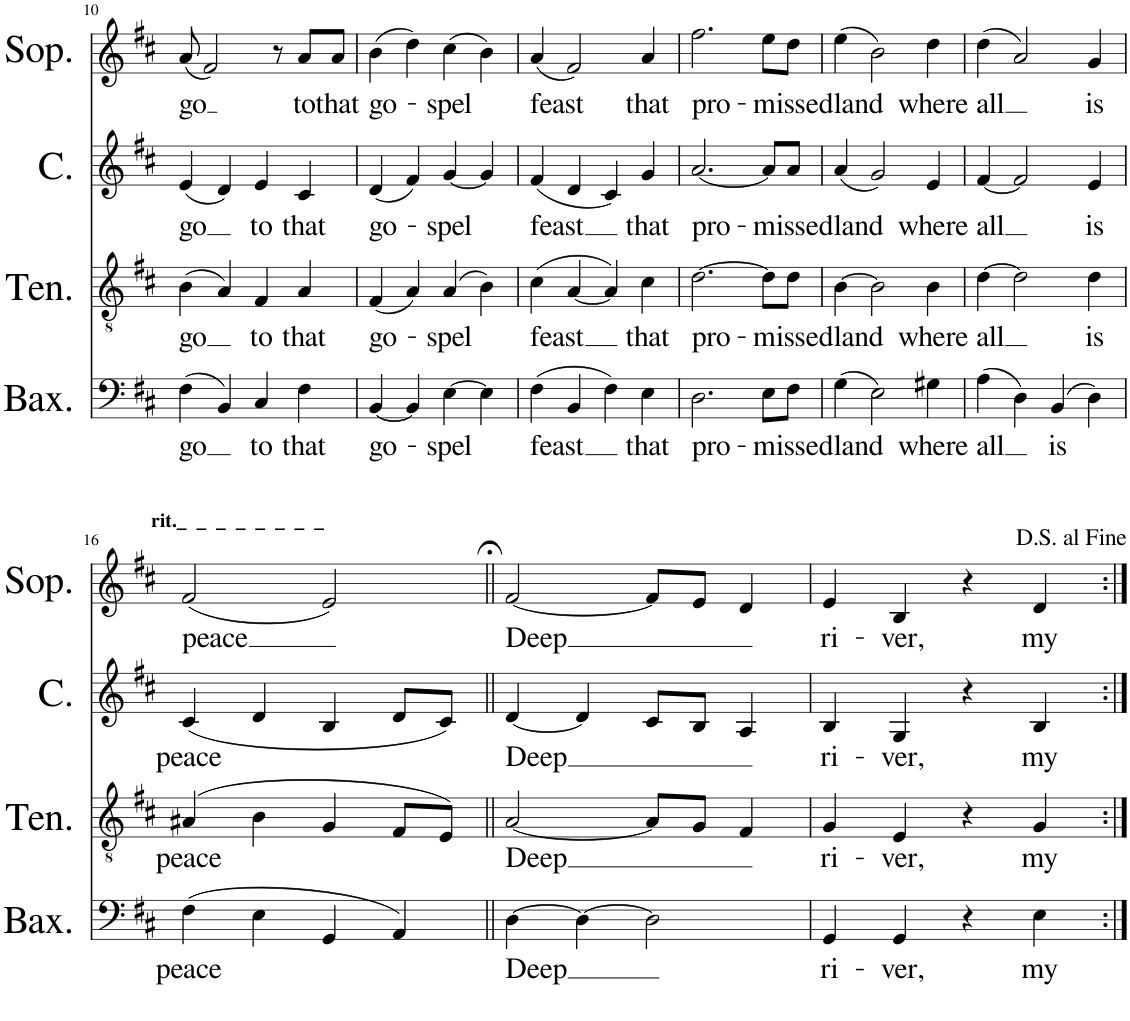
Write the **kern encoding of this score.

**kern	**text	**kern	**text	**kern	**text	**kern	**text
*part4	*part4	*part3	*part3	*part2	*part2	*part1	*part1
*staff4	*staff4	*staff3	*staff3	*staff2	*staff2	*staff1	*staff1
*I"Baixo	*	*I"Tenor	*	*I"Contralto	*	*I"Soprano	*
*I'Bax.	*	*I'Ten.	*	*I'C.	*	*I'Sop.	*
!!LO:PB:g=z
*clefF4	*	*clefGv2	*	*clefG2	*	*clefG2	*
*k[f#c#]	*	*k[f#c#]	*	*k[f#c#]	*	*k[f#c#]	*
*M4/4	*	*M4/4	*	*M4/4	*	*M4/4	*
*met(c)	*	*met(c)	*	*met(c)	*	*met(c)	*
=10	=10	=10	=10	=10	=10	=10	=10
!	!LO:LY:b	!	!LO:LY:b	!	!LO:LY:b	!	!LO:LY:b
(4F#\	go	(4B\	go	(4e/	go	(8a/	go
.	.	.	.	.	.	2f#/)	.
4BB/)	.	4A/)	.	4d/)	.	.	.
!	!LO:LY:b	!	!LO:LY:b	!	!LO:LY:b	!	!
4C#/	to	4F#/	to	4e/	to	.	.
.	.	.	.	.	.	8r	.
!	!LO:LY:b	!	!LO:LY:b	!	!LO:LY:b	!	!LO:LY:b
4F#\	that	4A/	that	4c#/	that	8a/L	to
!	!	!	!	!	!	!	!LO:LY:b
.	.	.	.	.	.	8a/J	that
=11	=11	=11	=11	=11	=11	=11	=11
!	!LO:LY:b	!	!LO:LY:b	!	!LO:LY:b	!	!LO:LY:b
[4BB/	go-	(4F#/	go-	(4d/	go-	(4b\	go-
4BB/]	.	4A/)	.	4f#/)	.	4dd\)	.
!	!LO:LY:b	!	!LO:LY:b	!	!LO:LY:b	!	!LO:LY:b
[4E\	-spel	(4A/	-spel	[4g/	-spel	(4cc#\	-spel
4E\]	.	4B\)	.	4g/]	.	4b\)	.
=12	=12	=12	=12	=12	=12	=12	=12
!	!LO:LY:b	!	!LO:LY:b	!	!LO:LY:b	!	!LO:LY:b
(4F#\	feast	(4c#\	feast	(4f#/	feast	(4a/	feast
4BB/	.	[4A/	.	4d/	.	2f#/)	.
4F#\)	.	4A/])	.	4c#/)	.	.	.
!	!LO:LY:b	!	!LO:LY:b	!	!LO:LY:b	!	!LO:LY:b
4E\	that	4c#\	that	4g/	that	4a/	that
=13	=13	=13	=13	=13	=13	=13	=13
!	!LO:LY:b	!	!LO:LY:b	!	!LO:LY:b	!	!LO:LY:b
2.D\	pro-	[2.d\	pro-	[2.a/	pro-	2.ff#\	pro-
8E\L	.	8d\L]	.	8a/L]	.	8ee\L	.
!	!LO:LY:b	!	!LO:LY:b	!	!LO:LY:b	!	!LO:LY:b
8F#\J	-missed	8d\J	-missed	8a/J	-missed	8dd\J	-missed
=14	=14	=14	=14	=14	=14	=14	=14
!	!LO:LY:b	!	!LO:LY:b	!	!LO:LY:b	!	!LO:LY:b
(4G\	land	[4B\	land	(4a/	land	(4ee\	land
2E\)	.	2B\]	.	2g/)	.	2b\)	.
!	!LO:LY:b	!	!LO:LY:b	!	!LO:LY:b	!	!LO:LY:b
4G#X\	where	4B\	where	4e/	where	4dd\	where
=15	=15	=15	=15	=15	=15	=15	=15
!	!LO:LY:b	!	!LO:LY:b	!	!LO:LY:b	!	!LO:LY:b
(4A\	all	[4d\	all	[4f#/	all	(4dd\	all
4D\)	.	2d\]	.	2f#/]	.	2a/)	.
!	!LO:LY:b	!	!	!	!	!	!
(4BB/	is	.	.	.	.	.	.
!	!	!	!LO:LY:b	!	!LO:LY:b	!	!LO:LY:b
4D\)	.	4d\	is	4e/	is	4g/	is
!!LO:LB:g=z
=16	=16	=16	=16	=16	=16	=16	=16
!	!	!	!	!	!	!LO:TX:a:B:t=rit._  _  _  _  _  _  _  _	!
!	!LO:LY:b	!	!LO:LY:b	!	!LO:LY:b	!	!LO:LY:b
(4F#\	peace	(4A#X/	peace	(4c#/	peace	(2f#/	peace
4E\	.	4B\	.	4d/	.	.	.
4GG/	.	4G/	.	4B/	.	2e/)	.
4AA/)	.	8F#/L	.	8d/L	.	.	.
.	.	8E/J)	.	8c#/J)	.	.	.
=17||	=17||	=17||	=17||	=17||	=17||	=17||	=17||
!	!LO:LY:b	!	!LO:LY:b	!	!LO:LY:b	!	!LO:LY:b
[4D\	Deep	[2A/	Deep	[4d/	Deep	[2f#/	Deep
4D\_	.	.	.	4d/]	.	.	.
2D\]	.	8A/L]	.	8c#/L	.	8f#/L]	.
.	.	8G/J	.	8B/J	.	8e/J	.
.	.	4F#/	.	4A/	.	4d/	.
=18	=18	=18	=18	=18	=18	=18	=18
!	!LO:LY:b	!	!LO:LY:b	!	!LO:LY:b	!	!LO:LY:b
4GG/	ri-	4G/	ri-	4B/	ri-	4e/	ri-
!	!LO:LY:b	!	!LO:LY:b	!	!LO:LY:b	!	!LO:LY:b
4GG/	-ver,	4E/	-ver,	4G/	-ver,	4B/	-ver,
4r	.	4r	.	4r	.	4r	.
!	!LO:LY:b	!	!LO:LY:b	!	!LO:LY:b	!	!LO:LY:b
4E\	my	4G/	my	4B/	my	4d/	my
=:|!	=:|!	=:|!	=:|!	=:|!	=:|!	=:|!	=:|!
*-	*-	*-	*-	*-	*-	*-	*-
